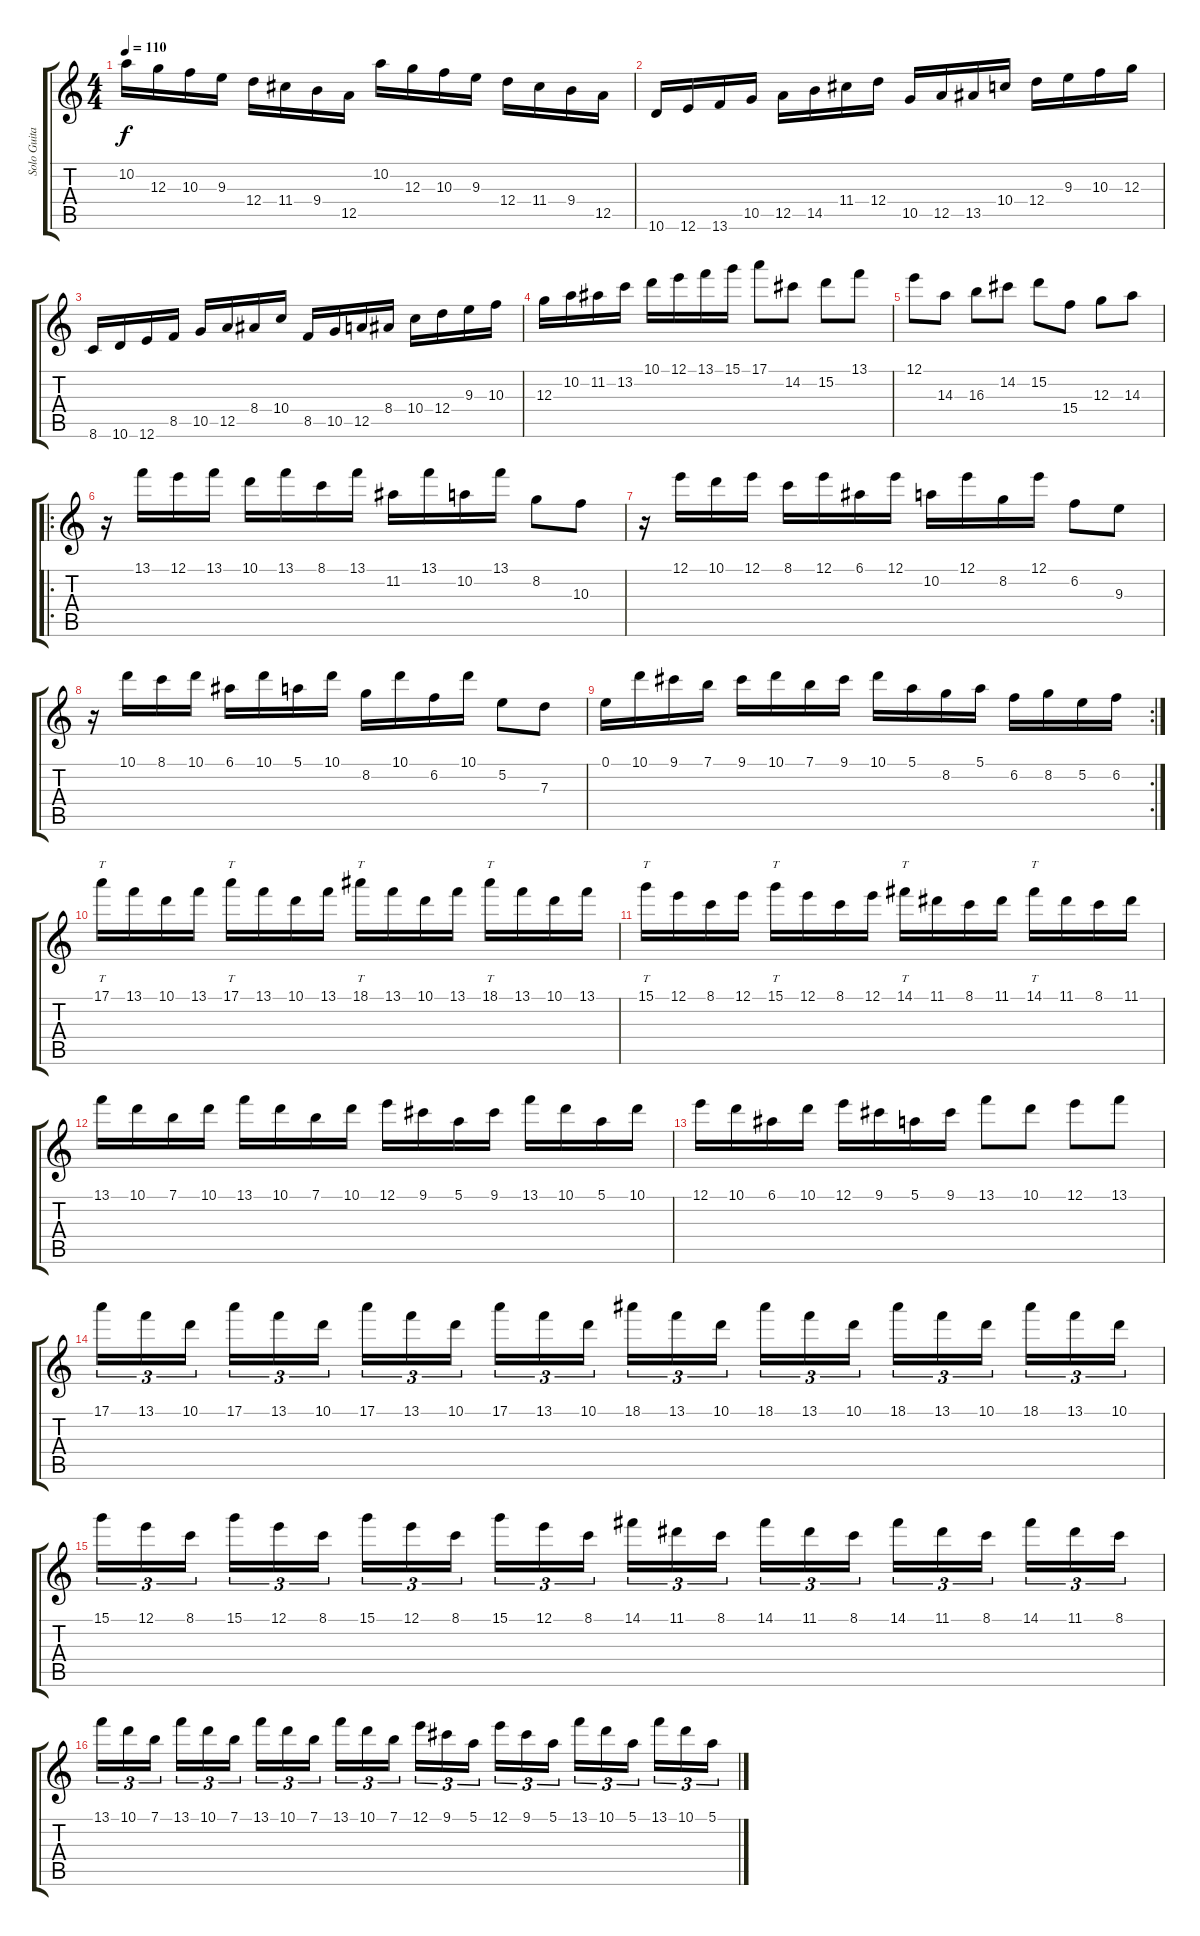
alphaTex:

\track ("Solo Guitar 1" "Solo Guita") {instrument distortionguitar}
\staff {score tabs}
\tuning (E4 B3 G3 D3 A2 E2) {hide}
\ts (4 4)
\tempo 110
\clef g2
\ks c
10.2.16{dy f} 12.3.16 10.3.16 9.3.16 12.4.16 11.4.16 9.4.16 12.5.16 10.2.16 12.3.16 10.3.16 9.3.16 12.4.16 11.4.16 9.4.16 12.5.16 |
10.6.16 12.6.16 13.6.16 10.5.16 12.5.16 14.5.16 11.4.16 12.4.16 10.5.16 12.5.16 13.5.16 10.4.16 12.4.16 9.3.16 10.3.16 12.3.16 |
8.6.16 10.6.16 12.6.16 8.5.16 10.5.16 12.5.16 8.4.16 10.4.16 8.5.16 10.5.16 12.5.16 8.4.16 10.4.16 12.4.16 9.3.16 10.3.16 |
12.3.16 10.2.16 11.2.16 13.2.16 10.1.16 12.1.16 13.1.16 15.1.16 17.1.8 14.2.8 15.2.8 13.1.8 |
12.1.8 14.3.8 16.3.8 14.2.8 15.2.8 15.4.8 12.3.8 14.3.8 |
\ro
r.16 13.1.16 12.1.16 13.1.16 10.1.16 13.1.16 8.1.16 13.1.16 11.2.16 13.1.16 10.2.16 13.1.16 8.2.8 10.3.8 |
r.16 12.1.16 10.1.16 12.1.16 8.1.16 12.1.16 6.1.16 12.1.16 10.2.16 12.1.16 8.2.16 12.1.16 6.2.8 9.3.8 |
r.16 10.1.16 8.1.16 10.1.16 6.1.16 10.1.16 5.1.16 10.1.16 8.2.16 10.1.16 6.2.16 10.1.16 5.2.8 7.3.8 |
\rc 2
0.1.16 10.1.16 9.1.16 7.1.16 9.1.16 10.1.16 7.1.16 9.1.16 10.1.16 5.1.16 8.2.16 5.1.16 6.2.16 8.2.16 5.2.16 6.2.16 |
17.1.16{tt} 13.1.16 10.1.16 13.1.16 17.1.16{tt} 13.1.16 10.1.16 13.1.16 18.1.16{tt} 13.1.16 10.1.16 13.1.16 18.1.16{tt} 13.1.16 10.1.16 13.1.16 |
15.1.16{tt} 12.1.16 8.1.16 12.1.16 15.1.16{tt} 12.1.16 8.1.16 12.1.16 14.1.16{tt} 11.1.16 8.1.16 11.1.16 14.1.16{tt} 11.1.16 8.1.16 11.1.16 |
13.1.16 10.1.16 7.1.16 10.1.16 13.1.16 10.1.16 7.1.16 10.1.16 12.1.16 9.1.16 5.1.16 9.1.16 13.1.16 10.1.16 5.1.16 10.1.16 |
12.1.16 10.1.16 6.1.16 10.1.16 12.1.16 9.1.16 5.1.16 9.1.16 13.1.8 10.1.8 12.1.8 13.1.8 |
17.1.16{tu (3 2)} 13.1.16{tu (3 2)} 10.1.16{tu (3 2) beam splitsecondary} 17.1.16{tu (3 2)} 13.1.16{tu (3 2)} 10.1.16{tu (3 2)} 17.1.16{tu (3 2)} 13.1.16{tu (3 2)} 10.1.16{tu (3 2) beam splitsecondary} 17.1.16{tu (3 2)} 13.1.16{tu (3 2)} 10.1.16{tu (3 2)} 18.1.16{tu (3 2)} 13.1.16{tu (3 2)} 10.1.16{tu (3 2) beam splitsecondary} 18.1.16{tu (3 2)} 13.1.16{tu (3 2)} 10.1.16{tu (3 2)} 18.1.16{tu (3 2)} 13.1.16{tu (3 2)} 10.1.16{tu (3 2) beam splitsecondary} 18.1.16{tu (3 2)} 13.1.16{tu (3 2)} 10.1.16{tu (3 2)} |
15.1.16{tu (3 2)} 12.1.16{tu (3 2)} 8.1.16{tu (3 2) beam splitsecondary} 15.1.16{tu (3 2)} 12.1.16{tu (3 2)} 8.1.16{tu (3 2)} 15.1.16{tu (3 2)} 12.1.16{tu (3 2)} 8.1.16{tu (3 2) beam splitsecondary} 15.1.16{tu (3 2)} 12.1.16{tu (3 2)} 8.1.16{tu (3 2)} 14.1.16{tu (3 2)} 11.1.16{tu (3 2)} 8.1.16{tu (3 2) beam splitsecondary} 14.1.16{tu (3 2)} 11.1.16{tu (3 2)} 8.1.16{tu (3 2)} 14.1.16{tu (3 2)} 11.1.16{tu (3 2)} 8.1.16{tu (3 2) beam splitsecondary} 14.1.16{tu (3 2)} 11.1.16{tu (3 2)} 8.1.16{tu (3 2)} |
13.1.16{tu (3 2)} 10.1.16{tu (3 2)} 7.1.16{tu (3 2) beam splitsecondary} 13.1.16{tu (3 2)} 10.1.16{tu (3 2)} 7.1.16{tu (3 2)} 13.1.16{tu (3 2)} 10.1.16{tu (3 2)} 7.1.16{tu (3 2) beam splitsecondary} 13.1.16{tu (3 2)} 10.1.16{tu (3 2)} 7.1.16{tu (3 2)} 12.1.16{tu (3 2)} 9.1.16{tu (3 2)} 5.1.16{tu (3 2) beam splitsecondary} 12.1.16{tu (3 2)} 9.1.16{tu (3 2)} 5.1.16{tu (3 2)} 13.1.16{tu (3 2)} 10.1.16{tu (3 2)} 5.1.16{tu (3 2) beam splitsecondary} 13.1.16{tu (3 2)} 10.1.16{tu (3 2)} 5.1.16{tu (3 2)}
